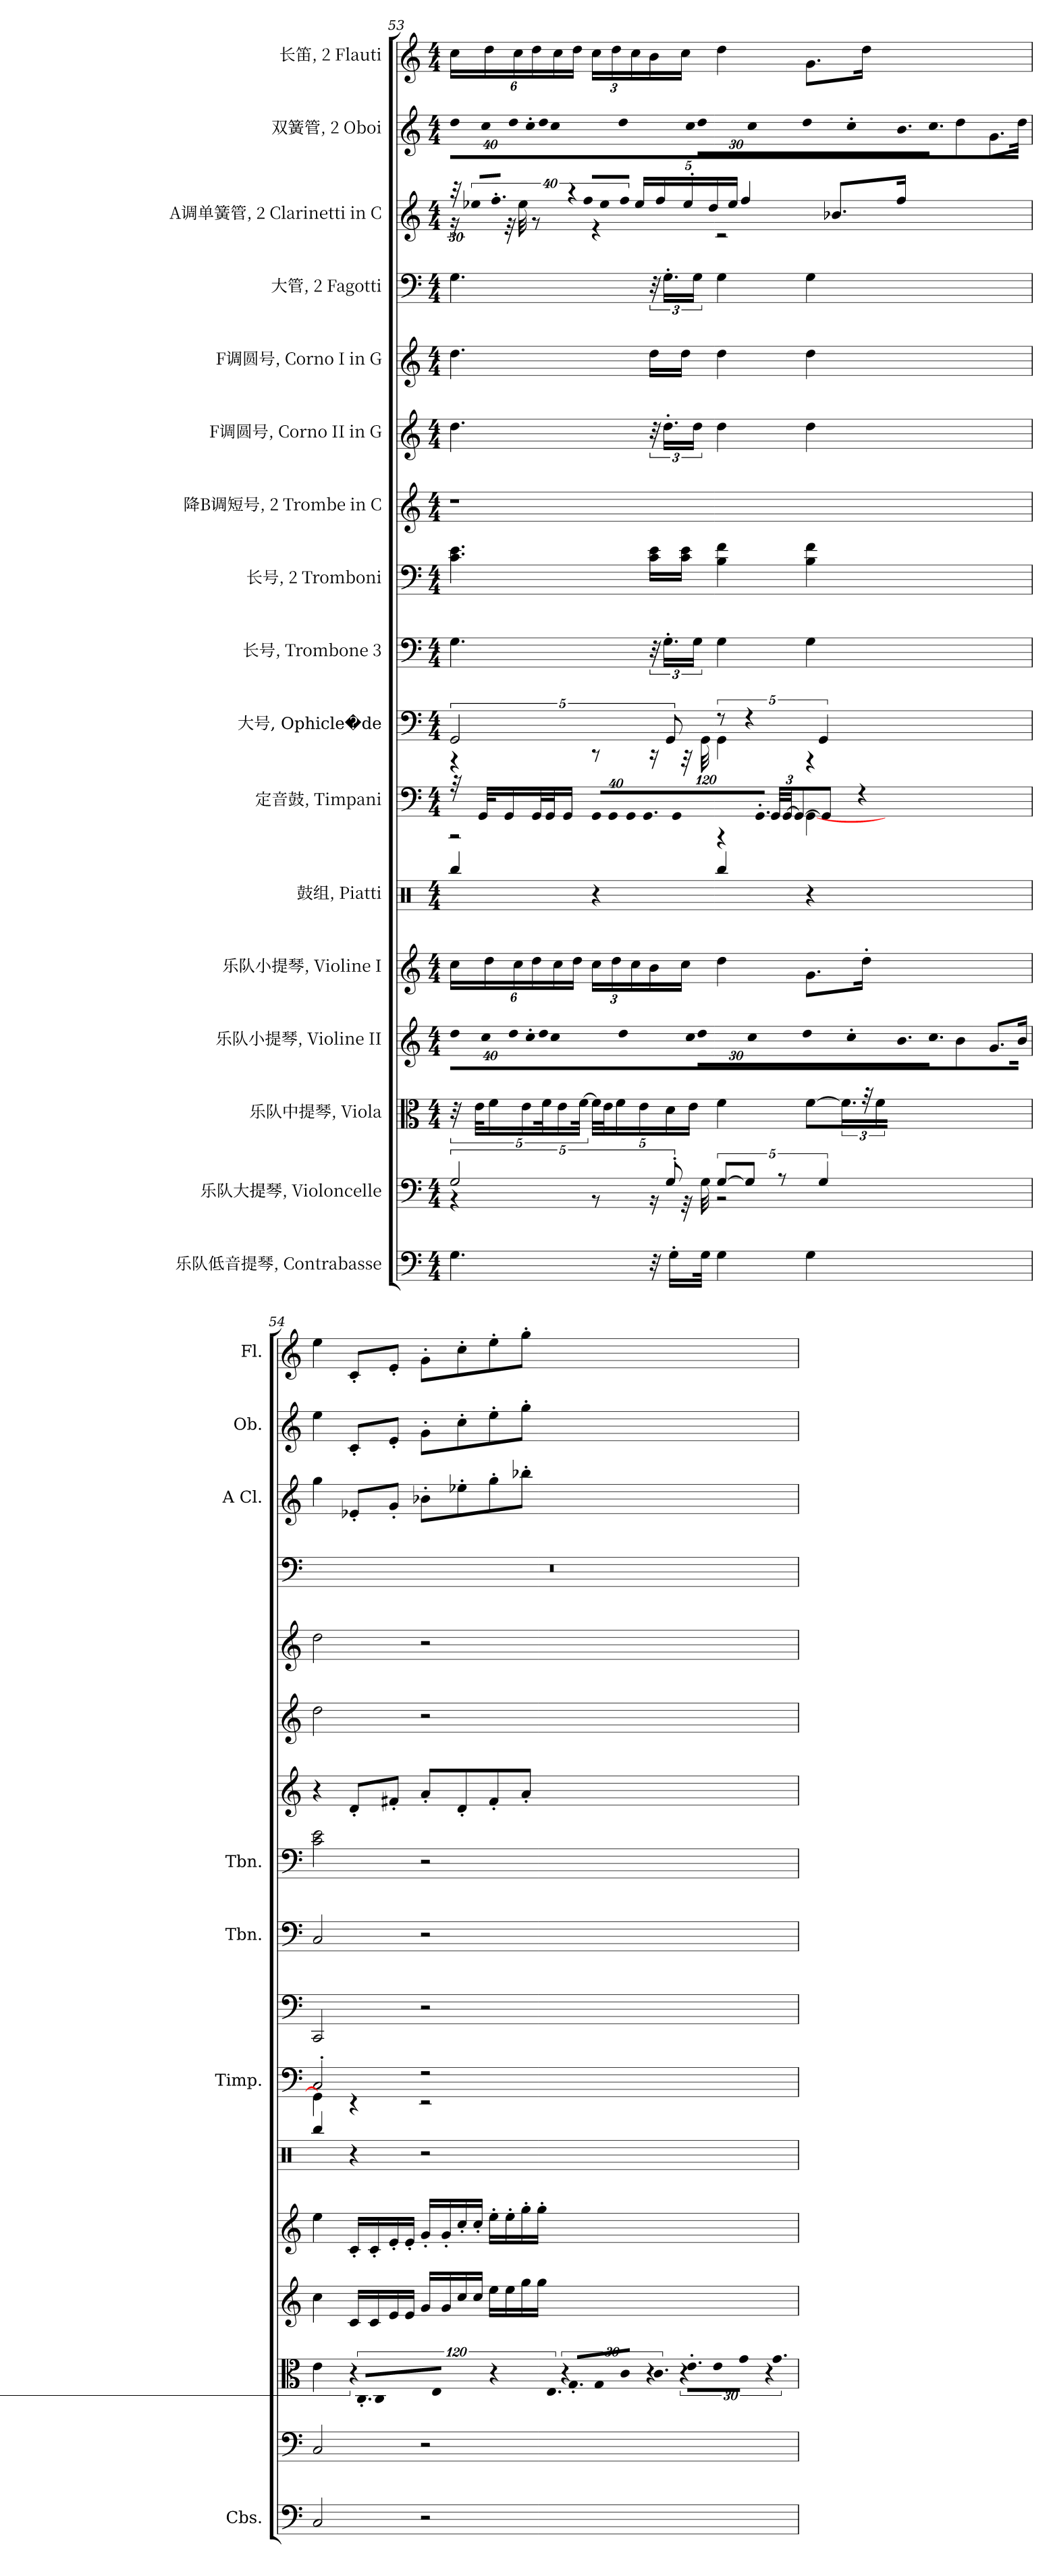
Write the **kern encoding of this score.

**kern	**kern	**kern	**kern	**kern	**kern	**kern	**kern	**kern	**kern	**kern	**kern	**kern	**kern	**kern	**kern	**kern
*part17	*part16	*part15	*part14	*part13	*part12	*part11	*part10	*part9	*part8	*part7	*part6	*part5	*part4	*part3	*part2	*part1
*staff17	*staff16	*staff15	*staff14	*staff13	*staff12	*staff11	*staff10	*staff9	*staff8	*staff7	*staff6	*staff5	*staff4	*staff3	*staff2	*staff1
*I"乐队低音提琴, Contrabasse	*I"乐队大提琴, Violoncelle	*I"乐队中提琴, Viola	*I"乐队小提琴, Violine II	*I"乐队小提琴, Violine I	*I"鼓组, Piatti	*I"定音鼓, Timpani	*I"大号, Ophicle�de	*I"长号, Trombone 3	*I"长号, 2 Tromboni	*I"降B调短号, 2 Trombe in C	*I"F调圆号, Corno II in G	*I"F调圆号, Corno I in G	*I"大管, 2 Fagotti	*I"A调单簧管, 2 Clarinetti in C	*I"双簧管, 2 Oboi	*I"长笛, 2 Flauti
*I'Cbs.	*	*	*	*	*	*I'Timp.	*	*I'Tbn.	*I'Tbn.	*	*	*	*	*I'A Cl.	*I'Ob.	*I'Fl.
!!LO:PB:g=z
*clefF4	*clefF4	*clefC3	*clefG2	*clefG2	*clefX	*clefF4	*clefF4	*clefF4	*clefF4	*clefG2	*clefG2	*clefG2	*clefF4	*clefG2	*clefG2	*clefG2
*ITrd7c12	*	*	*	*	*	*	*	*	*	*ITrd1c2	*ITrd4c7	*ITrd4c7	*	*ITrd2c3	*	*
*k[]	*k[]	*k[]	*k[]	*k[]	*k[]	*k[]	*k[]	*k[]	*k[]	*k[b-e-]	*k[b-]	*k[b-]	*k[]	*k[f#c#g#]	*k[]	*k[]
*M4/4	*M4/4	*M4/4	*M4/4	*M4/4	*M4/4	*M4/4	*M4/4	*M4/4	*M4/4	*M4/4	*M4/4	*M4/4	*M4/4	*M4/4	*M4/4	*M4/4
*MM162	*MM162	*MM162	*MM162	*MM162	*MM162	*MM162	*MM162	*MM162	*MM162	*MM162	*MM162	*MM162	*MM162	*MM162	*MM162	*MM162
=53	=53	=53	=53	=53	=53	=53	=53	=53	=53	=53	=53	=53	=53	=53	=53	=53
*	*^	*	*	*	*	*	*	*	*	*	*	*	*	*	*	*
*	*	*	*	*Xbrackettup	*	*	*	*	*	*	*	*	*	*	*	*	*
!	!	!	!	!LO:N:vis=32	!	!	!	!	!	!	!	!	!	!	!	!	!
*	*	*	*	*	*Xbrackettup	*	*	*	*	*	*	*	*	*	*	*	*
*	*	*	*	*	*	*	*^	*^	*	*	*	*	*	*	*	*	*
!	!	!	!	!	!	!	!	!	!	!	!	!	!	!	!	!	!LO:N:vis=64	!	!
*	*	*	*	*	*	*	*	*	*	*	*	*	*	*	*	*	*^	*	*
*	*	*	*	*	*	*	*	*	*	*	*	*	*	*	*	*	*	*	*Xbrackettup	*
!	!	!	!	!	!	!	!	!	!	!	!	!	!	!	!	!	!	!	!LO:N:vis=32	!
*	*	*	*	*	*	*	*	*	*	*	*	*	*	*	*	*	*	*	*	*Xbrackettup
4.GG\	5%2G/	4r	40r	640%23dd\LLL	24cc\LL	4Rbb/	32r	2r	5%2GG/	4r	4.G\	4.c\ 4.e\	1r	4.g\	4.g\	4.G\	960%17r	16r	640%23dd\LLL	24cc\LL
!	!	!	!	!	!	!	!	!	!	!	!	!	!	!	!	!	!LO:N:vis=32	!	!	!
.	.	.	.	.	.	.	.	.	.	.	.	.	.	.	.	.	640%23ccn/LLL	.	.	.
.	.	.	40e\KLL	.	.	.	.	.	.	.	.	.	.	.	.	.	.	.	.	.
.	.	.	.	.	.	.	32GG/KLL	.	.	.	.	.	.	.	.	.	.	.	.	.
!	!	!	!	!LO:N:vis=32	!	!	!	!	!	!	!	!	!	!	!	!	!	!	!LO:N:vis=32	!
.	.	.	.	640%23cc\	.	.	.	.	.	.	.	.	.	.	.	.	.	.	640%23cc\	.
.	.	.	.	.	24dd\	.	.	.	.	.	.	.	.	.	.	.	.	.	.	24dd\
.	.	.	20f\	.	.	.	.	.	.	.	.	.	.	.	.	.	.	.	.	.
!	!	!	!	!	!	!	!	!	!	!	!	!	!	!	!	!	!LO:N:vis=32.	!	!	!
.	.	.	.	.	.	.	.	.	.	.	.	.	.	.	.	.	1920%103dd'/JJJ	.	.	.
.	.	.	.	.	.	.	16GG/	.	.	.	.	.	.	.	.	.	.	32r	.	.
!	!	!	!	!LO:N:vis=32	!	!	!	!	!	!	!	!	!	!	!	!	!	!	!LO:N:vis=32	!
.	.	.	.	640%23dd\	.	.	.	.	.	.	.	.	.	.	.	.	.	.	640%23dd\	.
.	.	.	.	.	24cc\	.	.	.	.	.	.	.	.	.	.	.	.	.	.	24cc\
.	.	.	.	.	.	.	.	.	.	.	.	.	.	.	.	.	.	32cc\	.	.
.	.	.	20e\	.	.	.	.	.	.	.	.	.	.	.	.	.	.	.	.	.
!	!	!	!	!	!	!	!	!	!	!	!	!	!	!	!	!	!LO:N:vis=32	!	!	!
.	.	.	.	.	.	.	.	.	.	.	.	.	.	.	.	.	640%23r	.	.	.
!	!	!	!	!LO:N:vis=32	!	!	!	!	!	!	!	!	!	!	!	!	!	!	!LO:N:vis=32	!
.	.	.	.	640%23cc'\	.	.	.	.	.	.	.	.	.	.	.	.	.	.	640%23cc'\	.
.	.	.	.	.	24dd\	.	32GG/L	.	.	.	.	.	.	.	.	.	.	8r	.	24dd\
!	!	!	!	!	!	!	!	!	!	!	!	!	!	!	!	!	!LO:N:vis=32	!	!	!
.	.	.	.	.	.	.	.	.	.	.	.	.	.	.	.	.	640%23dd/LLL	.	.	.
!	!	!	!	!LO:N:vis=256%9	!	!	!	!	!	!	!	!	!	!	!	!	!	!	!LO:N:vis=256%9	!
.	.	.	.	960%17dd\K	.	.	.	.	.	.	.	.	.	.	.	.	.	.	960%17dd\K	.
.	.	.	40f\K	.	.	.	.	.	.	.	.	.	.	.	.	.	.	.	.	.
.	.	.	.	.	.	.	32GG/J	.	.	.	.	.	.	.	.	.	.	.	.	.
!	!	!	!	!LO:N:vis=32	!	!	!	!	!	!	!	!	!	!	!	!	!	!	!LO:N:vis=32	!
.	.	.	.	640%23cc\	.	.	.	.	.	.	.	.	.	.	.	.	.	.	640%23cc\	.
.	.	.	.	.	24cc\	.	.	.	.	.	.	.	.	.	.	.	.	.	.	24cc\
.	.	.	20e\	.	.	.	.	.	.	.	.	.	.	.	.	.	.	.	.	.
!	!	!	!	!	!	!	!	!	!	!	!	!	!	!	!	!	!LO:N:vis=32	!	!	!
.	.	.	.	.	.	.	.	.	.	.	.	.	.	.	.	.	640%23cc/	.	.	.
.	.	.	.	.	.	.	16GG/JJ	.	.	.	.	.	.	.	.	.	.	.	.	.
!	!	!	!	!LO:N:vis=32	!	!	!	!	!	!	!	!	!	!	!	!	!	!	!LO:N:vis=32	!
.	.	.	.	640%23dd\	.	.	.	.	.	.	.	.	.	.	.	.	.	.	640%23dd\	.
.	.	.	.	.	24dd\JJ	.	.	.	.	.	.	.	.	.	.	.	.	.	.	24dd\JJ
!	!	!	!	!	!	!	!	!	!	!	!	!	!	!	!	!	!LO:N:vis=32	!	!	!
.	.	.	.	.	.	.	.	.	.	.	.	.	.	.	.	.	640%23dd/JJJ	.	.	.
.	.	.	[40f\JJk	.	.	.	.	.	.	.	.	.	.	.	.	.	.	.	.	.
!	!	!	!	!LO:N:vis=256%9	!	!	!	!	!	!	!	!	!	!	!	!	!	!	!LO:N:vis=256%9	!
.	.	.	.	960%17cc\JJJk	.	.	.	.	.	.	.	.	.	.	.	.	.	.	960%17cc\JJJk	.
*	*	*	*Xbrackettup	*	*	*	*Xbrackettup	*	*	*	*	*	*	*	*	*	*	*	*	*
*	*	*	*	*	*	*	*	*	*	*	*	*	*	*	*	*	*	*	*	*MM171
!	!	!	!	!	!	!	!LO:N:vis=32	!	!	!	!	!	!	!	!	!	!	!	!	!
.	.	8r	40f\LLL]	.	24cc\LL	4r	640%23GG/LLL	.	.	8r	.	.	.	.	.	.	.	4r	.	24cc\LL
!	!	!	!	!LO:N:vis=32	!	!	!	!	!	!	!	!	!	!	!	!	!	!	!	!
*	*	*	*	*	*	*	*	*	*	*	*	*	*	*	*	*	*Xbrackettup	*	*	*
!	!	!	!	!	!	!	!	!	!	!	!	!	!	!	!	!	!	!	!LO:N:vis=32	!
.	.	.	.	640%23dd\LLL	.	.	.	.	.	.	.	.	.	.	.	.	20cc/LL	.	640%23dd\LLL	.
.	.	.	40e\J	.	.	.	.	.	.	.	.	.	.	.	.	.	.	.	.	.
!	!	!	!	!	!	!	!LO:N:vis=32	!	!	!	!	!	!	!	!	!	!	!	!	!
.	.	.	.	.	.	.	640%23GG/	.	.	.	.	.	.	.	.	.	.	.	.	.
!	!	!	!	!LO:N:vis=32	!	!	!	!	!	!	!	!	!	!	!	!	!	!	!LO:N:vis=32	!
.	.	.	.	640%23cc\	.	.	.	.	.	.	.	.	.	.	.	.	.	.	640%23cc\	.
.	.	.	.	.	24dd\	.	.	.	.	.	.	.	.	.	.	.	.	.	.	24dd\
.	.	.	20f\	.	.	.	.	.	.	.	.	.	.	.	.	.	.	.	.	.
.	.	.	.	.	.	.	.	.	.	.	.	.	.	.	.	.	20dd/	.	.	.
!	!	!	!	!	!	!	!LO:N:vis=32	!	!	!	!	!	!	!	!	!	!	!	!	!
.	.	.	.	.	.	.	640%23GG/	.	.	.	.	.	.	.	.	.	.	.	.	.
!	!	!	!	!LO:N:vis=32	!	!	!	!	!	!	!	!	!	!	!	!	!	!	!LO:N:vis=32	!
.	.	.	.	640%23dd\	.	.	.	.	.	.	.	.	.	.	.	.	.	.	640%23dd\	.
.	.	.	.	.	24cc\	.	.	.	.	.	.	.	.	.	.	.	.	.	.	24cc\
.	.	.	20e\	.	.	.	.	.	.	.	.	.	.	.	.	.	.	.	.	.
.	.	.	.	.	.	.	.	.	.	.	.	.	.	.	.	.	20cc'/	.	.	.
!	!	!	!	!	!	!	!LO:N:vis=32.	!	!	!	!	!	!	!	!	!	!	!	!	!
.	.	.	.	.	.	.	1920%103GG/	.	.	.	.	.	.	.	.	.	.	.	.	.
!	!	!	!	!LO:N:vis=32	!	!	!	!	!	!	!	!	!	!	!	!	!	!	!LO:N:vis=32	!
.	.	.	.	640%23cc'\	.	.	.	.	.	.	.	.	.	.	.	.	.	.	640%23cc'\	.
32r	.	16r	.	.	16b\	.	.	.	.	16r	48r	16c\ 16e\LL	.	48r	16g\LL	48r	.	.	.	16b\
!	!	!	!	!LO:N:vis=32.	!	!	!	!	!	!	!	!	!	!	!	!	!	!	!LO:N:vis=32.	!
.	.	.	.	1920%103b\	.	.	.	.	.	.	.	.	.	.	.	.	.	.	1920%103b\	.
.	.	.	.	.	.	.	.	.	.	.	24.G'\LL	.	.	24.g'\LL	.	24.G'\LL	.	.	.	.
.	10G'/	.	20d\	.	.	.	.	.	10GG/	.	.	.	.	.	.	.	.	.	.	.
.	.	.	.	.	.	.	.	.	.	.	.	.	.	.	.	.	20b/	.	.	.
16GG'\LL	.	.	.	.	.	.	.	.	.	.	.	.	.	.	.	.	.	.	.	.
!	!	!	!	!	!	!	!LO:N:vis=32	!	!	!	!	!	!	!	!	!	!	!	!	!
.	.	.	.	.	.	.	640%23GG/	.	.	.	.	.	.	.	.	.	.	.	.	.
.	.	32r	.	.	16cc\JJ	.	.	.	.	32r	.	16c\ 16e\JJ	.	.	16g\JJ	.	.	.	.	16cc\JJ
!	!	!	!	!	!	!	!LO:N:vis=32.	!	!	!	!	!	!	!	!	!	!	!	!	!
.	.	.	.	.	.	.	1920%103GG'/JJJ	.	.	.	.	.	.	.	.	.	.	.	.	.
!	!	!	!	!LO:N:vis=32.	!	!	!	!	!	!	!	!	!	!	!	!	!	!	!LO:N:vis=32.	!
.	.	.	.	1920%103cc\JJJ	.	.	.	.	.	.	.	.	.	.	.	.	.	.	1920%103cc\JJJ	.
.	.	.	20e\JJ	.	.	.	.	.	.	.	.	.	.	.	.	.	.	.	.	.
.	.	.	.	.	.	.	.	.	.	.	.	.	.	.	.	.	20cc/JJ	.	.	.
.	.	.	.	.	.	.	.	.	.	.	24G\JJ	.	.	24g\JJ	.	24G\JJ	.	.	.	.
32GG\JJk	.	32G\	.	.	.	.	.	.	.	32GG\	.	.	.	.	.	.	.	.	.	.
*	*	*	*	*	*	*	*	*	*	*	*	*	*	*	*	*	*	*	*	*MM164
4GG\	[10G/L	2r	4f\	.	4dd\	4Rbb/	.	4r	10r	4GG\	4G\	4B\ 4f\	.	4g\	4g\	4G\	.	2r	.	4dd\
.	.	.	.	.	.	.	48GG/LLL	.	.	.	.	.	.	.	.	.	4dd/	.	.	.
.	.	.	.	4b\	.	.	.	.	.	.	.	.	.	.	.	.	.	.	4dd\	.
.	.	.	.	.	.	.	[48GG/JJ	.	.	.	.	.	.	.	.	.	.	.	.	.
.	.	.	.	.	.	.	12GG/_	.	.	.	.	.	.	.	.	.	.	.	.	.
.	10G/J]	.	.	.	.	.	.	.	5r	.	.	.	.	.	.	.	.	.	.	.
.	.	.	.	.	.	.	8GG/J]	.	.	.	.	.	.	.	.	.	.	.	.	.
.	10r	.	.	.	.	.	.	.	.	.	.	.	.	.	.	.	.	.	.	.
*	*	*	*	*	*	*	*	*	*	*	*	*	*	*	*	*	*	*	*	*MM171
4GG\	.	.	[8f\L	.	8.g\L	4r	.	[4GG\	.	4r	4G\	4B\ 4f\	.	4g\	4g\	4G\	.	.	.	8.g\L
.	.	.	.	.	.	.	4r	.	.	.	.	.	.	.	.	.	8.gn/L	.	.	.
.	.	.	.	8.g/L	.	.	.	.	.	.	.	.	.	.	.	.	.	.	8.g\L	.
.	5G/	.	.	.	.	.	.	.	5GG/	.	.	.	.	.	.	.	.	.	.	.
*	*	*	*brackettup	*	*	*	*	*	*	*	*	*	*	*	*	*	*	*	*	*
.	.	.	24.f\Jk]	.	.	.	.	.	.	.	.	.	.	.	.	.	.	.	.	.
.	.	.	48r	.	16dd'\Jk	.	.	.	.	.	.	.	.	.	.	.	.	.	.	16dd\Jk
.	.	.	.	.	.	.	.	.	.	.	.	.	.	.	.	.	16dd/Jk	.	.	.
.	.	.	.	16b/Jk	.	.	.	.	.	.	.	.	.	.	.	.	.	.	16dd\Jk	.
.	.	.	24f\	.	.	.	.	.	.	.	.	.	.	.	.	.	.	.	.	.
480ryy	480ryy	480ryy	480ryy	.	480ryy	480ryy	.	960ryy	480ryy	480ryy	480ryy	480ryy	480ryy	480ryy	480ryy	480ryy	.	960ryy	.	480ryy
.	.	.	.	.	.	.	960ryy	960ryy	.	.	.	.	.	.	.	.	960ryy	960ryy	.	.
*	*v	*v	*	*	*	*	*	*	*v	*v	*	*	*	*	*	*	*v	*v	*	*
!!LO:PB:g=z
=54	=54	=54	=54	=54	=54	=54	=54	=54	=54	=54	=54	=54	=54	=54	=54	=54	=54
*	*	*	*	*	*	*	*	*	*	*	*	*	*	*	*	*	*MM158
2CC/	2C/	4e\	4cc\	4ee\	4Rbb/	2C'/	4GG\]	2CC/	2C/	2c\ 2e\	4r	2g\	2g\	1r	4ee\	4ee\	4ee\
*	*	*	*	*	*	*	*	*	*	*	*	*	*	*	*	*	*MM164
!	!	!LO:N:vis=64	!	!	!	!	!	!	!	!	!	!	!	!	!	!	!
.	.	960%17r	16c/LL	16c'/LL	4r	.	4r	.	.	.	8c'/L	.	.	.	8cn'/L	8c'/L	8c'/L
!	!	!LO:N:vis=32.	!	!	!	!	!	!	!	!	!	!	!	!	!	!	!
.	.	1920%103C'/KLL	.	.	.	.	.	.	.	.	.	.	.	.	.	.	.
.	.	.	16c/	16c'/	.	.	.	.	.	.	.	.	.	.	.	.	.
!	!	!LO:N:vis=16	!	!	!	!	!	!	!	!	!	!	!	!	!	!	!
.	.	1920%137C/	.	.	.	.	.	.	.	.	.	.	.	.	.	.	.
.	.	.	16e/	16e'/	.	.	.	.	.	.	8en'/J	.	.	.	8e'/J	8e'/J	8e'/J
!	!	!LO:N:vis=32	!	!	!	!	!	!	!	!	!	!	!	!	!	!	!
.	.	640%23E/JJk	.	.	.	.	.	.	.	.	.	.	.	.	.	.	.
!	!	!LO:N:vis=64	!	!	!	!	!	!	!	!	!	!	!	!	!	!	!
.	.	960%17r	.	.	.	.	.	.	.	.	.	.	.	.	.	.	.
.	.	.	16e/JJ	16e'/JJ	.	.	.	.	.	.	.	.	.	.	.	.	.
!	!	!LO:N:vis=32.	!	!	!	!	!	!	!	!	!	!	!	!	!	!	!
.	.	1920%103E/	.	.	.	.	.	.	.	.	.	.	.	.	.	.	.
*	*	*	*	*	*	*	*	*	*	*	*	*	*	*	*	*	*MM160
!	!	!LO:N:vis=64	!	!	!	!	!	!	!	!	!	!	!	!	!	!	!
2r	2r	960%17r	16g/LL	16g'/LL	2r	2r	2r	2r	2r	2r	8g'/L	2r	2r	.	8gn'\L	8g'\L	8g'\L
!	!	!LO:N:vis=32.	!	!	!	!	!	!	!	!	!	!	!	!	!	!	!
.	.	1920%103G'/KLL	.	.	.	.	.	.	.	.	.	.	.	.	.	.	.
.	.	.	16g/	16g'/	.	.	.	.	.	.	.	.	.	.	.	.	.
!	!	!LO:N:vis=16	!	!	!	!	!	!	!	!	!	!	!	!	!	!	!
.	.	1920%137G/	.	.	.	.	.	.	.	.	.	.	.	.	.	.	.
.	.	.	16cc/	16cc'/	.	.	.	.	.	.	8c'/	.	.	.	8ccn'\	8cc'\	8cc'\
!	!	!LO:N:vis=32	!	!	!	!	!	!	!	!	!	!	!	!	!	!	!
.	.	640%23c/JJk	.	.	.	.	.	.	.	.	.	.	.	.	.	.	.
!	!	!LO:N:vis=64	!	!	!	!	!	!	!	!	!	!	!	!	!	!	!
.	.	960%17r	.	.	.	.	.	.	.	.	.	.	.	.	.	.	.
.	.	.	16cc/JJ	16cc'/JJ	.	.	.	.	.	.	.	.	.	.	.	.	.
!	!	!LO:N:vis=32.	!	!	!	!	!	!	!	!	!	!	!	!	!	!	!
.	.	1920%103c\	.	.	.	.	.	.	.	.	.	.	.	.	.	.	.
*	*	*	*	*	*	*	*	*	*	*	*	*	*	*	*	*	*MM167
!	!	!LO:N:vis=64	!	!	!	!	!	!	!	!	!	!	!	!	!	!	!
.	.	960%17r	16ee\LL	16ee'\LL	.	.	.	.	.	.	8e'/	.	.	.	8ee'\	8ee'\	8ee'\
!	!	!LO:N:vis=32.	!	!	!	!	!	!	!	!	!	!	!	!	!	!	!
.	.	1920%103e'\KLL	.	.	.	.	.	.	.	.	.	.	.	.	.	.	.
.	.	.	16ee\	16ee'\	.	.	.	.	.	.	.	.	.	.	.	.	.
!	!	!LO:N:vis=16	!	!	!	!	!	!	!	!	!	!	!	!	!	!	!
.	.	1920%137e\	.	.	.	.	.	.	.	.	.	.	.	.	.	.	.
*	*	*	*	*	*	*	*	*	*	*	*	*	*	*	*	*	*MM142
.	.	.	16gg\	16gg'\	.	.	.	.	.	.	8g'/J	.	.	.	8ggn'\J	8gg'\J	8gg'\J
!	!	!LO:N:vis=32	!	!	!	!	!	!	!	!	!	!	!	!	!	!	!
.	.	640%23g\JJk	.	.	.	.	.	.	.	.	.	.	.	.	.	.	.
!	!	!LO:N:vis=64	!	!	!	!	!	!	!	!	!	!	!	!	!	!	!
.	.	960%17r	.	.	.	.	.	.	.	.	.	.	.	.	.	.	.
.	.	.	16gg\JJ	16gg'\JJ	.	.	.	.	.	.	.	.	.	.	.	.	.
!	!	!LO:N:vis=32.	!	!	!	!	!	!	!	!	!	!	!	!	!	!	!
.	.	1920%103g\	.	.	.	.	.	.	.	.	.	.	.	.	.	.	.
*	*	*	*	*	*	*v	*v	*	*	*	*	*	*	*	*	*	*
=	=	=	=	=	=	=	=	=	=	=	=	=	=	=	=	=
*-	*-	*-	*-	*-	*-	*-	*-	*-	*-	*-	*-	*-	*-	*-	*-	*-
